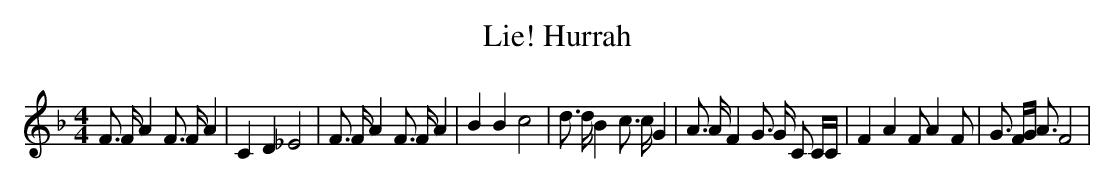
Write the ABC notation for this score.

X:1
T:Hurrah, Lie!
M:4/4
L:1/4
K:F
 F3/4 F/4 A F3/4 F/4 A| C D _E2| F3/4 F/4 A F3/4 F/4 A| B B c2| d3/4 d/4 B c3/4 c/4 G|\
 A3/4 A/4 F G3/4 G/4 C/2 C/4C/4| F A F/2 A F/2| G3/4 F/4G/4 A3/4 F2|\
